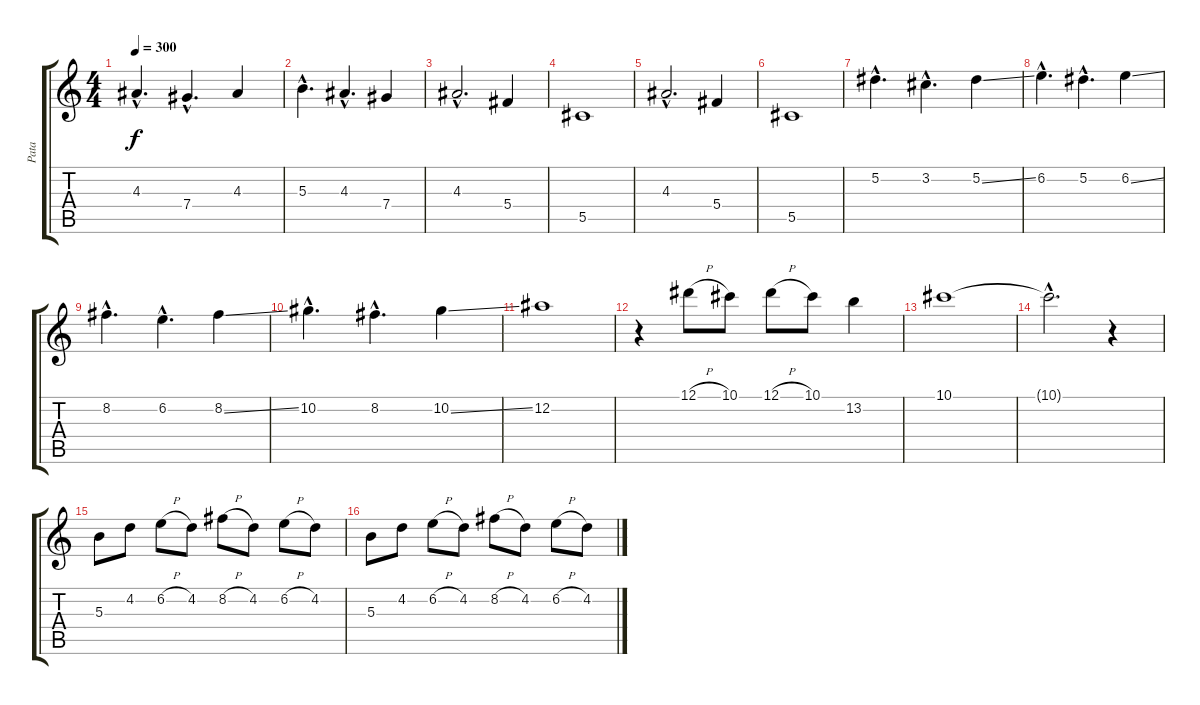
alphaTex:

\track ("Pata" "Pata") {instrument overdrivenguitar}
\staff {score tabs}
\tuning (Eb4 Bb3 Gb3 Db3 Ab2 Eb2) {hide}
\ts (4 4)
\tempo 300
\clef g2
\ks c
4.3{hac}.4{d dy f} 7.4{hac}.4{d} 4.3.4 |
5.3{hac}.4{d} 4.3{hac}.4{d} 7.4.4 |
4.3{hac}.2{d} 5.4.4 |
5.5.1 |
4.3{hac}.2{d} 5.4.4 |
5.5.1 |
5.2{hac}.4{d} 3.2{hac}.4{d} 5.2{ss}.4 |
6.2{hac}.4{d} 5.2{hac}.4{d} 6.2{ss}.4 |
8.2{hac}.4{d} 6.2{hac}.4{d} 8.2{ss}.4 |
10.2{hac}.4{d} 8.2{hac}.4{d} 10.2{ss}.4 |
12.2.1 |
r.4 12.1{h}.8 10.1.8 12.1{h}.8 10.1.8 13.2.4 |
10.1.1 |
10.1{hac t}.2{d} r.4 |
5.3.8 4.2.8 6.2{h}.8 4.2.8 8.2{h}.8 4.2.8 6.2{h}.8 4.2.8 |
5.3.8 4.2.8 6.2{h}.8 4.2.8 8.2{h}.8 4.2.8 6.2{h}.8 4.2.8
